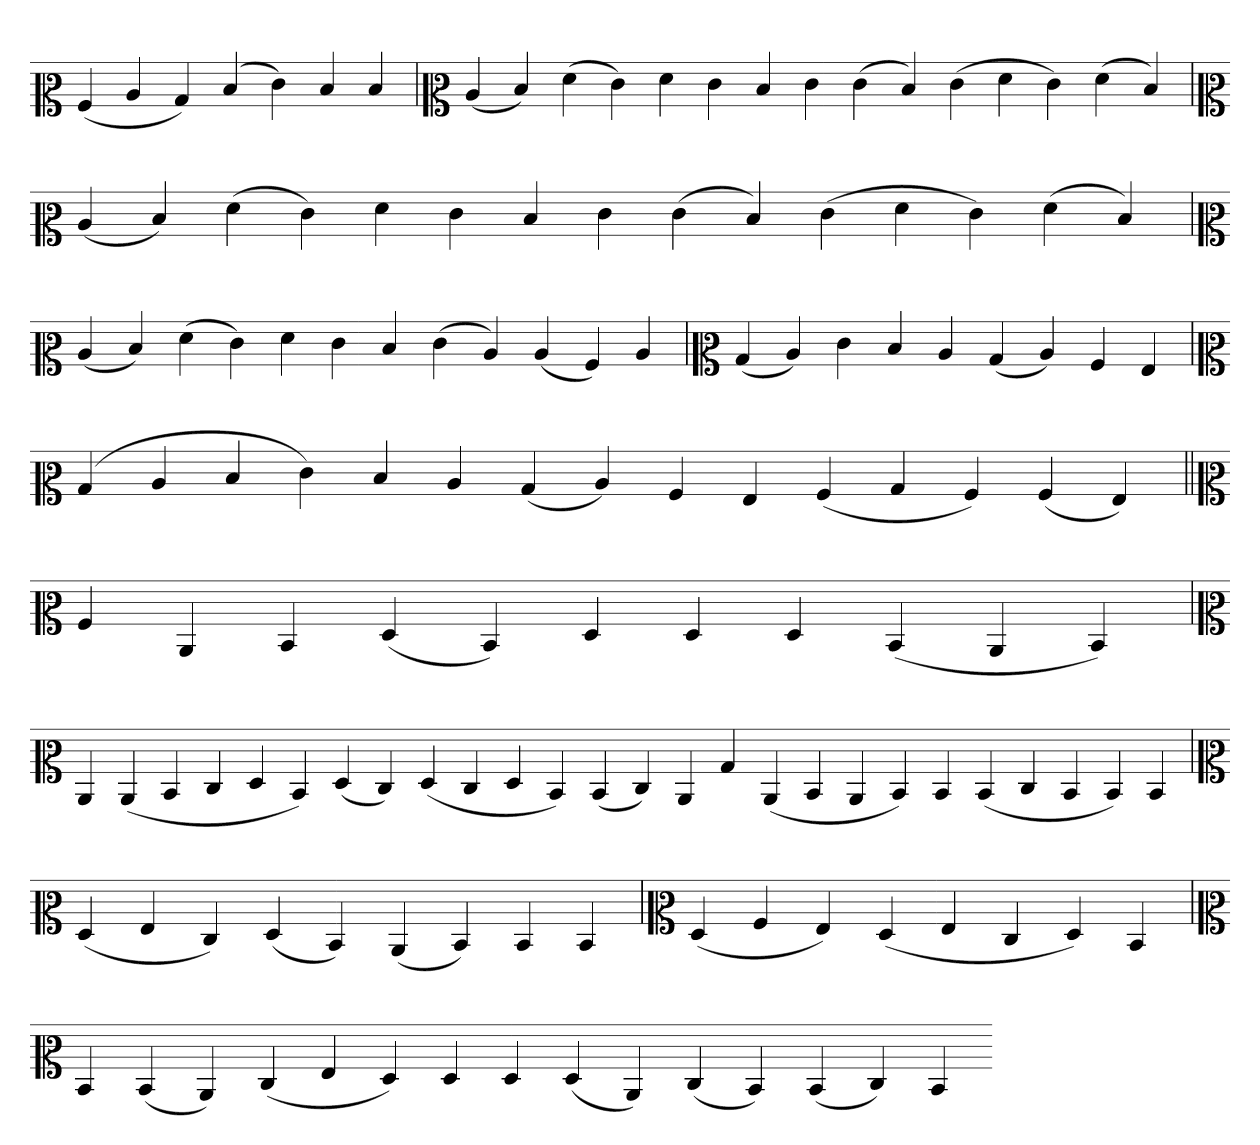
**kern
*part1
*staff1
*clefC2
=
(4A
4c
4B)
(4d
4e)
4d
4d
=`
*clefC2
(4c
4d)
(4f
4e)
4f
4e
4d
4e
(4e
4d)
(4e
4f
4e)
(4f
4d)
='
*clefC2
(4c
4d)
(4f
4e)
4f
4e
4d
4e
(4e
4d)
(4e
4f
4e)
(4f
4d)
='
*clefC2
(4c
4d)
(4f
4e)
4f
4e
4d
(4e
4c)
(4c
4A)
4c
=`
*clefC2
(4B
4c)
4e
4d
4c
(4B
4c)
4A
4G
=`
*clefC2
(4B
4c
4d
4e)
4d
4c
(4B
4c)
4A
4G
(4A
4B
4A)
(4A
4G)
=||
*clefC2
4A
4C
4D
(4F
4D)
4F
4F
4F
(4D
4C
4D)
=`
*clefC2
4C
(4C
4D
4E
4F
4D)
(4F
4E)
(4F
4E
4F
4D)
(4D
4E)
4C
4B
(4C
4D
4C
4D)
4D
(4D
4E
4D
4D)
4D
=
*clefC2
(4F
4G
4E)
(4F
4D)
(4C
4D)
4D
4D
=`
*clefC2
(4F
4A
4G)
(4F
4G
4E
4F)
4D
=`
*clefC2
4D
(4D
4C)
(4E
4G
4F)
4F
4F
(4F
4C)
(4E
4D)
(4D
4E)
4D
=-
*-
